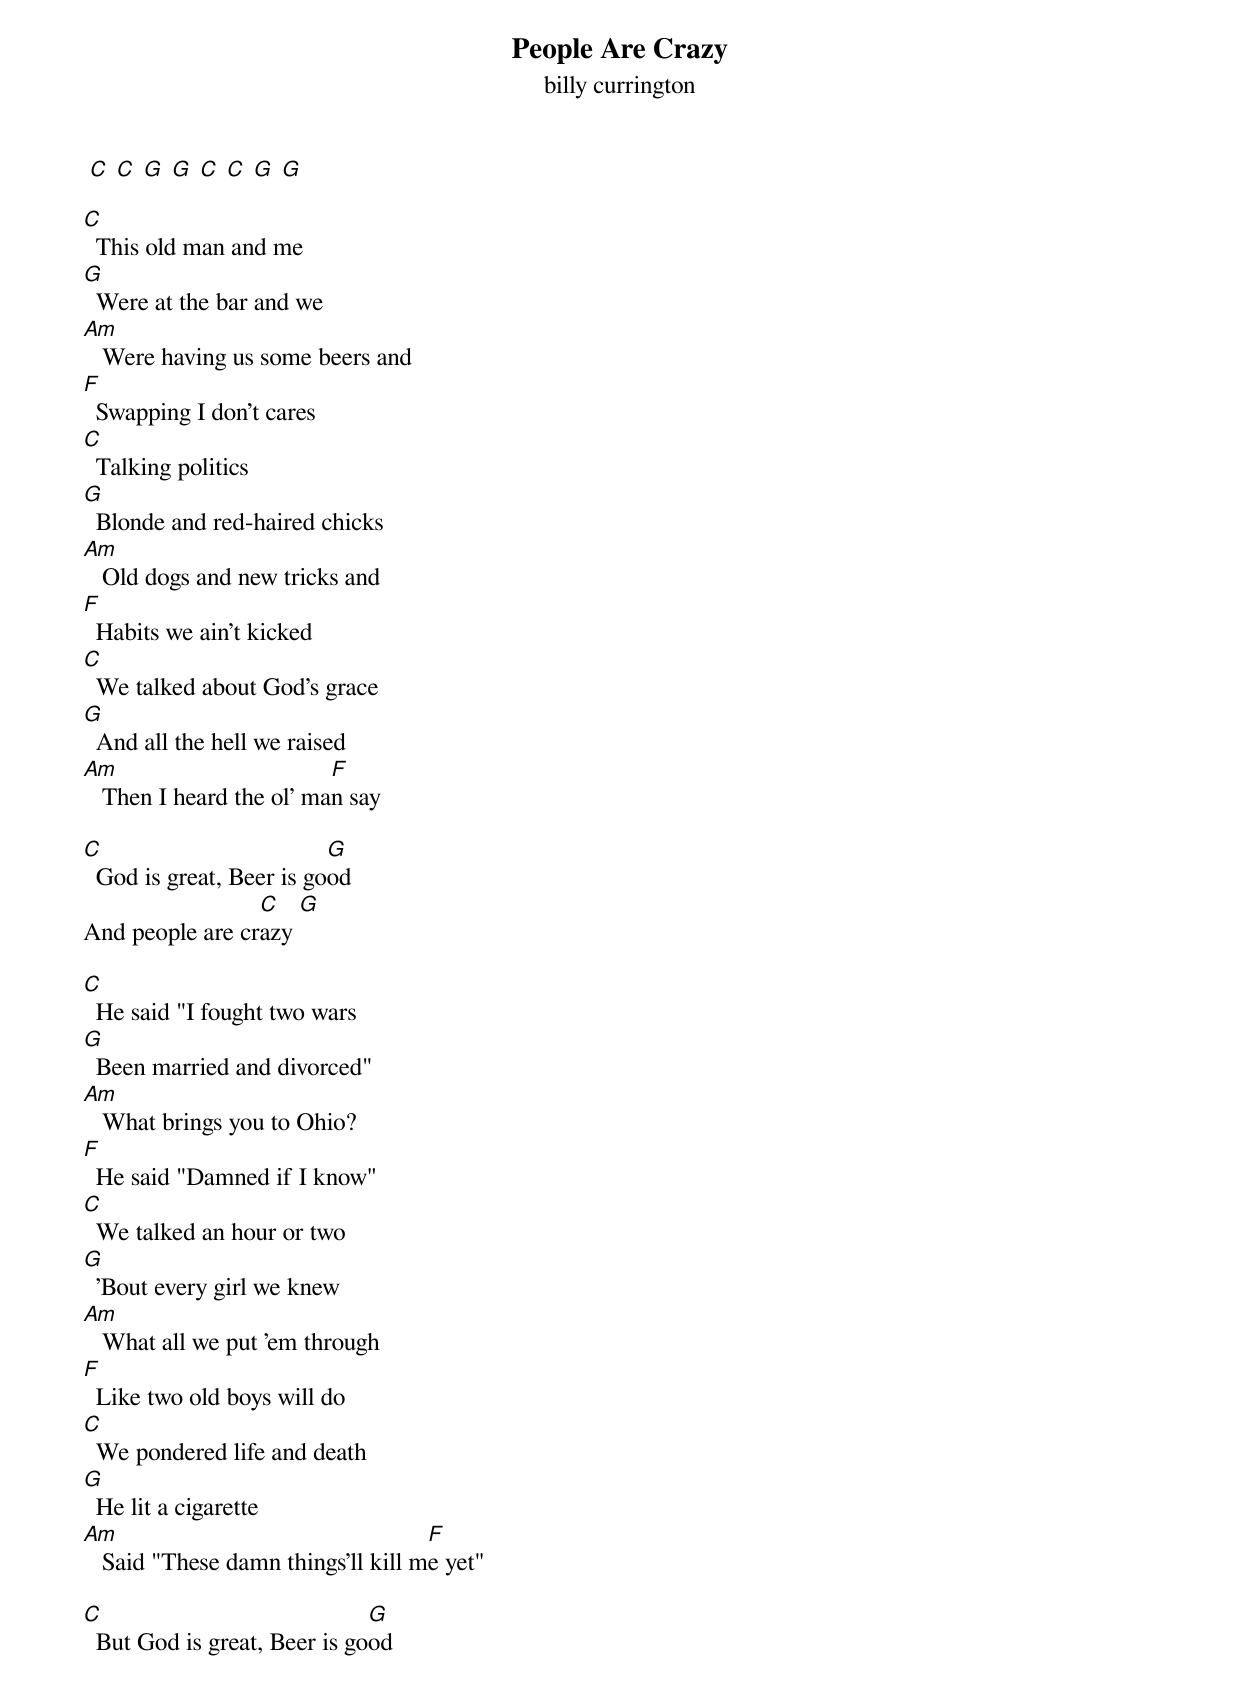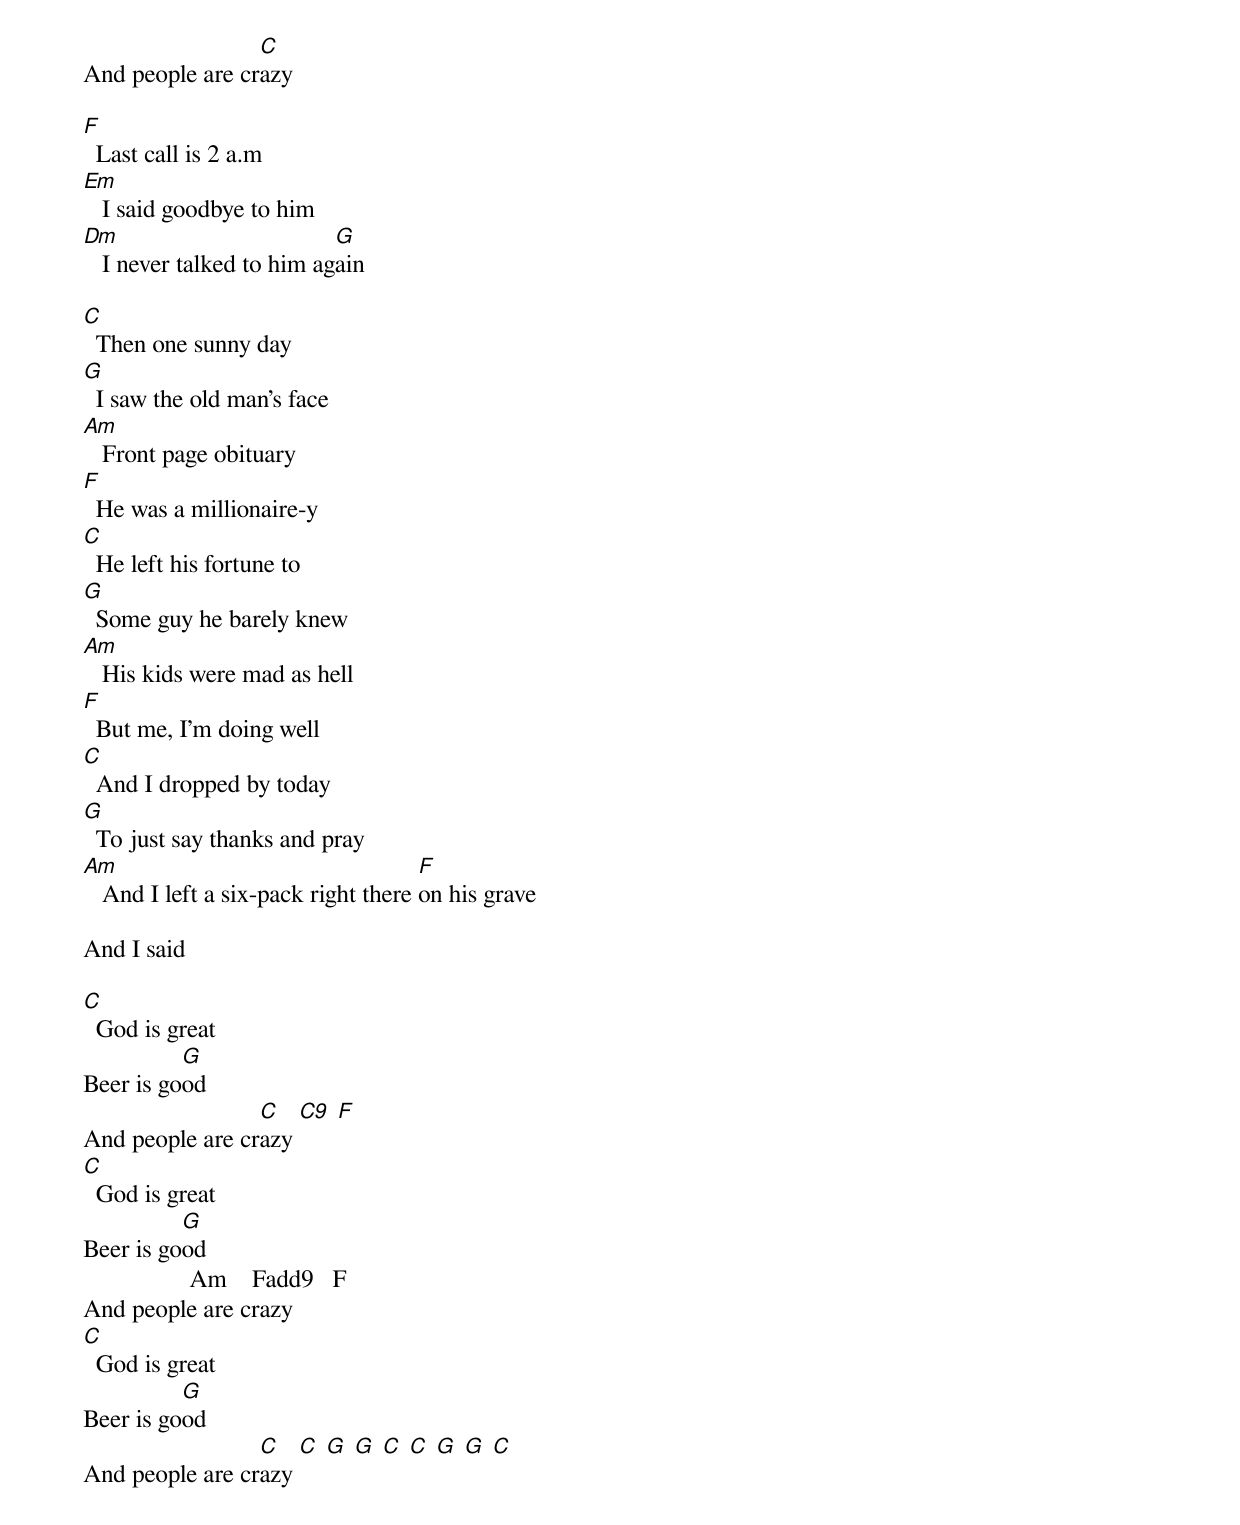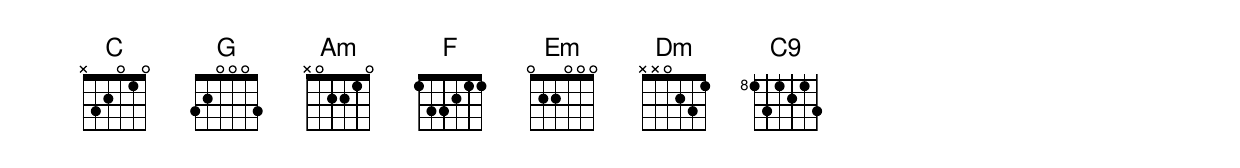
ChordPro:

{title: People Are Crazy}
{subtitle: billy currington}
 [C] [C] [G] [G] [C] [C] [G] [G]

[C]  This old man and me
[G]  Were at the bar and we
[Am]   Were having us some beers and
[F]  Swapping I don't cares
[C]  Talking politics
[G]  Blonde and red-haired chicks
[Am]   Old dogs and new tricks and
[F]  Habits we ain't kicked
[C]  We talked about God's grace
[G]  And all the hell we raised
[Am]   Then I heard the ol' ma[F]n say

[C]  God is great, Beer is go[G]od
And people are cr[C]azy [G]

[C]  He said "I fought two wars
[G]  Been married and divorced"
[Am]   What brings you to Ohio?
[F]  He said "Damned if I know"
[C]  We talked an hour or two
[G]  'Bout every girl we knew
[Am]   What all we put 'em through
[F]  Like two old boys will do
[C]  We pondered life and death
[G]  He lit a cigarette
[Am]   Said "These damn things'll kill m[F]e yet"

[C]  But God is great, Beer is go[G]od
And people are cr[C]azy

[F]  Last call is 2 a.m
[Em]   I said goodbye to him
[Dm]   I never talked to him ag[G]ain

[C]  Then one sunny day
[G]  I saw the old man's face
[Am]   Front page obituary
[F]  He was a millionaire-y
[C]  He left his fortune to
[G]  Some guy he barely knew
[Am]   His kids were mad as hell
[F]  But me, I'm doing well
[C]  And I dropped by today
[G]  To just say thanks and pray
[Am]   And I left a six-pack right there [F]on his grave

And I said

[C]  God is great
Beer is go[G]od
And people are cr[C]azy [C9] [F]
[C]  God is great
Beer is go[G]od
                 Am    Fadd9   F
And people are crazy
[C]  God is great
Beer is go[G]od
And people are cr[C]azy [C] [G] [G] [C] [C] [G] [G] [C]
